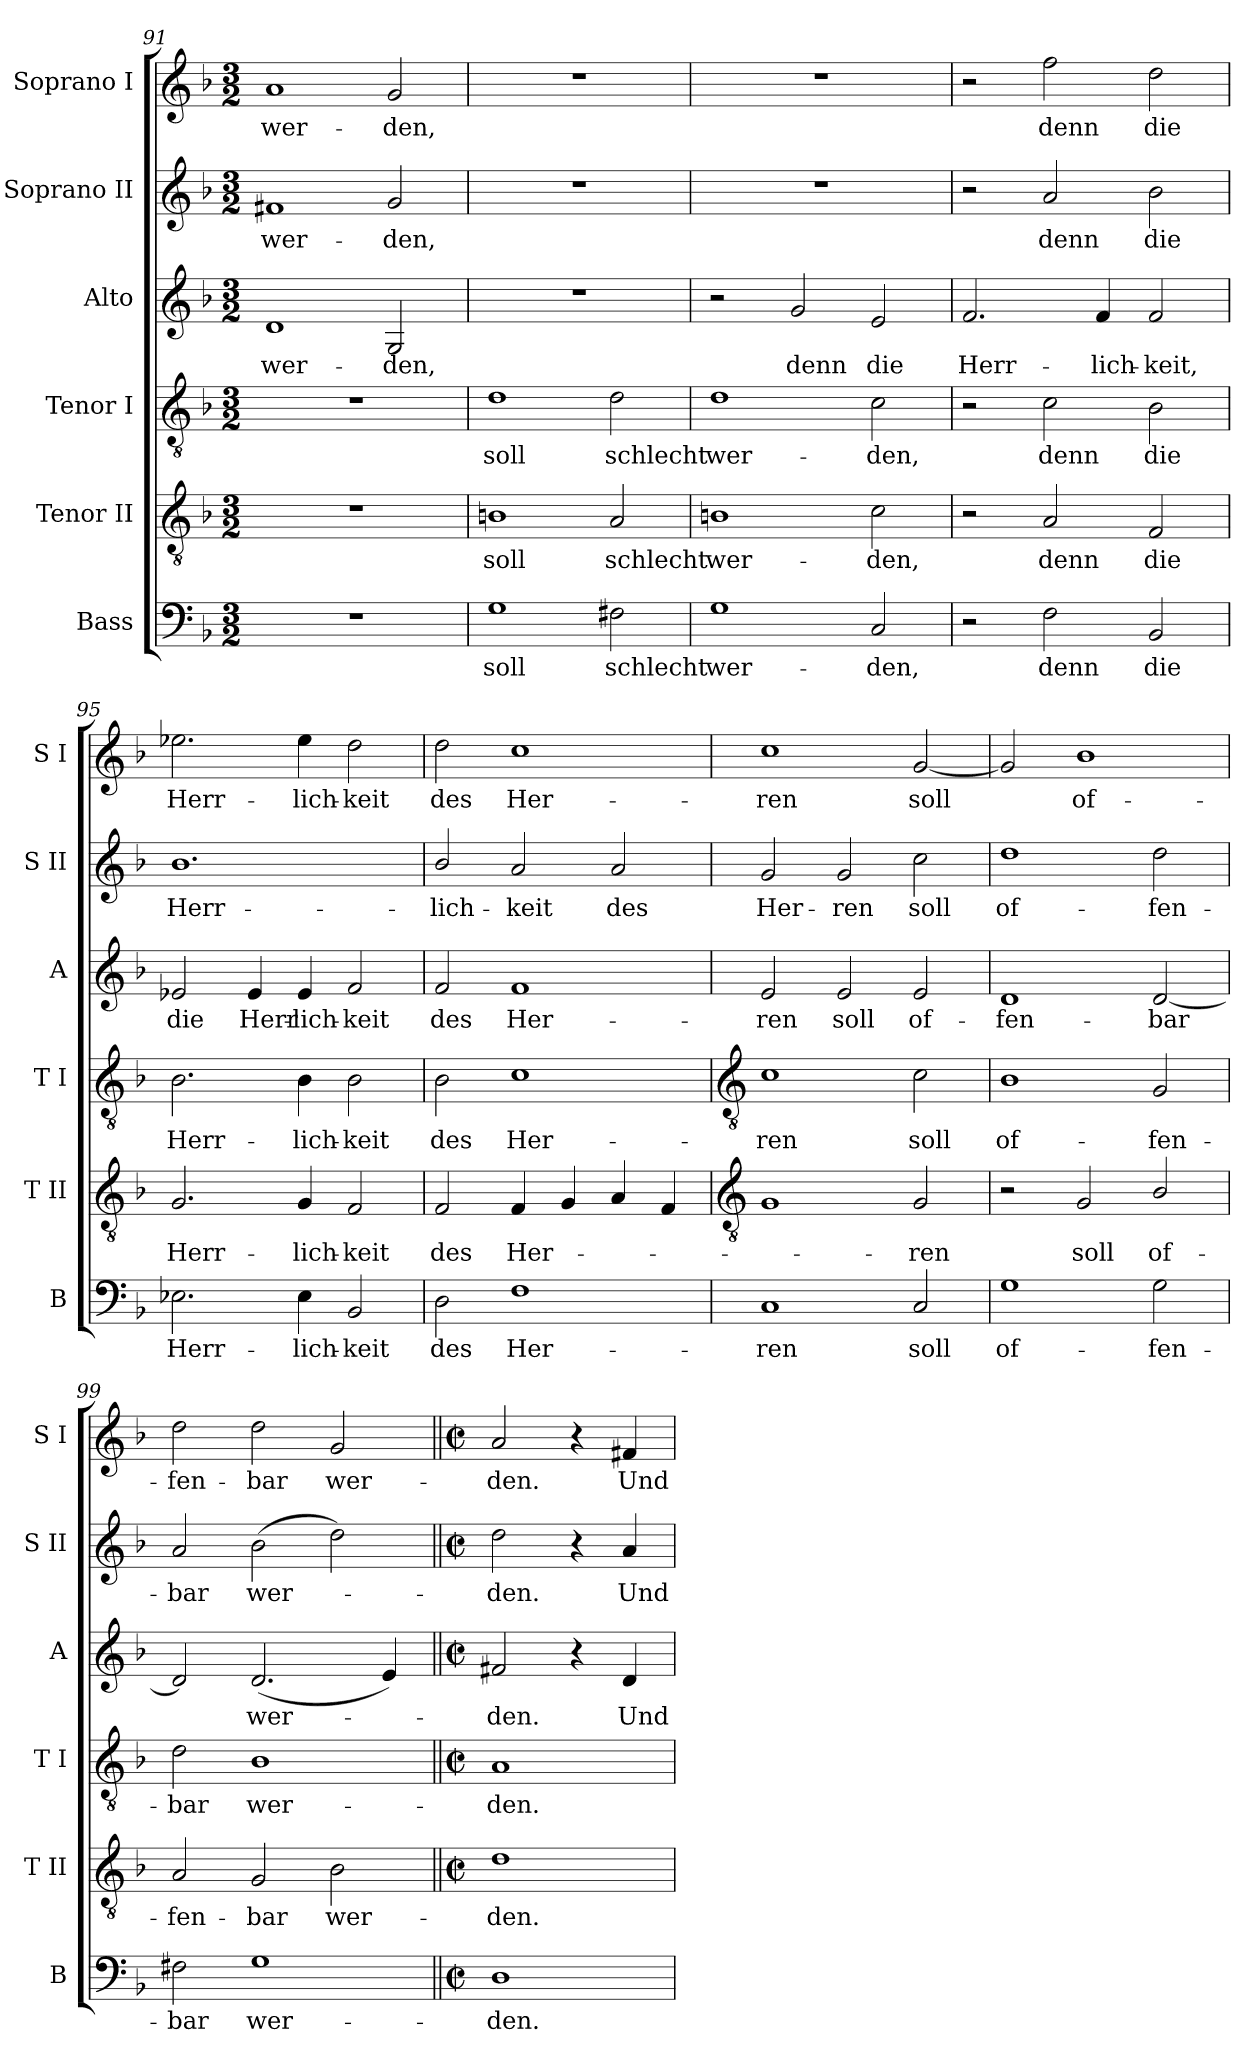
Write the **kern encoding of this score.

**kern	**text	**kern	**text	**kern	**text	**kern	**text	**kern	**text	**kern	**text
*part6	*part6	*part5	*part5	*part4	*part4	*part3	*part3	*part2	*part2	*part1	*part1
*staff6	*staff6	*staff5	*staff5	*staff4	*staff4	*staff3	*staff3	*staff2	*staff2	*staff1	*staff1
*I"Bass	*	*I"Tenor II	*	*I"Tenor I	*	*I"Alto	*	*I"Soprano II	*	*I"Soprano I	*
*I'B	*	*I'T II	*	*I'T I	*	*I'A	*	*I'S II	*	*I'S I	*
!!LO:LB:g=z
*clefF4	*	*clefGv2	*	*clefGv2	*	*clefG2	*	*clefG2	*	*clefG2	*
*k[b-]	*	*k[b-]	*	*k[b-]	*	*k[b-]	*	*k[b-]	*	*k[b-]	*
*F:	*	*F:	*	*F:	*	*F:	*	*F:	*	*F:	*
*M3/2	*	*M3/2	*	*M3/2	*	*M3/2	*	*M3/2	*	*M3/2	*
=91	=91	=91	=91	=91	=91	=91	=91	=91	=91	=91	=91
!LO:N:vis=1	!	!LO:N:vis=1	!	!LO:N:vis=1	!	!	!LO:LY:b	!	!LO:LY:b	!	!LO:LY:b
1.r	.	1.r	.	1.r	.	1d	wer-	1f#X	wer-	1a	wer-
!	!	!	!	!	!	!	!LO:LY:b	!	!LO:LY:b	!	!LO:LY:b
.	.	.	.	.	.	2G	-den,	2g	-den,	2g	-den,
=92	=92	=92	=92	=92	=92	=92	=92	=92	=92	=92	=92
!	!LO:LY:b	!	!LO:LY:b	!	!LO:LY:b	!LO:N:vis=1	!	!LO:N:vis=1	!	!LO:N:vis=1	!
1G	soll	1Bn	soll	1d	soll	1.r	.	1.r	.	1.r	.
!	!LO:LY:b	!	!LO:LY:b	!	!LO:LY:b	!	!	!	!	!	!
2F#X	schlecht	2A	schlecht	2d	schlecht	.	.	.	.	.	.
=93	=93	=93	=93	=93	=93	=93	=93	=93	=93	=93	=93
!	!LO:LY:b	!	!LO:LY:b	!	!LO:LY:b	!	!	!LO:N:vis=1	!	!LO:N:vis=1	!
1G	wer-	1Bn	wer-	1d	wer-	2r	.	1.r	.	1.r	.
!	!	!	!	!	!	!	!LO:LY:b	!	!	!	!
.	.	.	.	.	.	2g	denn	.	.	.	.
!	!LO:LY:b	!	!LO:LY:b	!	!LO:LY:b	!	!LO:LY:b	!	!	!	!
2C	-den,	2c	-den,	2c	-den,	2e	die	.	.	.	.
=94	=94	=94	=94	=94	=94	=94	=94	=94	=94	=94	=94
!	!	!	!	!	!	!	!LO:LY:b	!	!	!	!
2r	.	2r	.	2r	.	2.f	Herr-	2r	.	2r	.
!	!LO:LY:b	!	!LO:LY:b	!	!LO:LY:b	!	!	!	!LO:LY:b	!	!LO:LY:b
2F	denn	2A	denn	2c	denn	.	.	2a	denn	2ff	denn
!	!	!	!	!	!	!	!LO:LY:b	!	!	!	!
.	.	.	.	.	.	4f	-lich-	.	.	.	.
!	!LO:LY:b	!	!LO:LY:b	!	!LO:LY:b	!	!LO:LY:b	!	!LO:LY:b	!	!LO:LY:b
2BB-	die	2F	die	2B-	die	2f	-keit,	2b-	die	2dd	die
=95	=95	=95	=95	=95	=95	=95	=95	=95	=95	=95	=95
!	!LO:LY:b	!	!LO:LY:b	!	!LO:LY:b	!	!LO:LY:b	!	!LO:LY:b	!	!LO:LY:b
2.E-X	Herr-	2.G	Herr-	2.B-	Herr-	2e-X	die	1.b-	Herr-	2.ee-X	Herr-
!	!	!	!	!	!	!	!LO:LY:b	!	!	!	!
.	.	.	.	.	.	4e-	Herr-	.	.	.	.
!	!LO:LY:b	!	!LO:LY:b	!	!LO:LY:b	!	!LO:LY:b	!	!	!	!LO:LY:b
4E-	-lich-	4G	-lich-	4B-	-lich-	4e-	-lich-	.	.	4ee-	-lich-
!	!LO:LY:b	!	!LO:LY:b	!	!LO:LY:b	!	!LO:LY:b	!	!	!	!LO:LY:b
2BB-	-keit	2F	-keit	2B-	-keit	2f	-keit	.	.	2dd	-keit
=96	=96	=96	=96	=96	=96	=96	=96	=96	=96	=96	=96
!	!LO:LY:b	!	!LO:LY:b	!	!LO:LY:b	!	!LO:LY:b	!	!LO:LY:b	!	!LO:LY:b
2D	des	2F	des	2B-	des	2f	des	2b-/	-lich-	2dd	des
!	!LO:LY:b	!	!LO:LY:b	!	!LO:LY:b	!	!LO:LY:b	!	!LO:LY:b	!	!LO:LY:b
1F	Her-	4F	Her-	1c	Her-	1f	Her-	2a	-keit	1cc	Her-
.	.	4G	.	.	.	.	.	.	.	.	.
!	!	!	!	!	!	!	!	!	!LO:LY:b	!	!
.	.	4A	.	.	.	.	.	2a	des	.	.
.	.	4F	.	.	.	.	.	.	.	.	.
!!LO:LB:g=z
=97	=97	=97	=97	=97	=97	=97	=97	=97	=97	=97	=97
*	*	*clefGv2	*	*clefGv2	*	*	*	*	*	*	*
!	!LO:LY:b	!	!	!	!LO:LY:b	!	!LO:LY:b	!	!LO:LY:b	!	!LO:LY:b
1C	-ren	1G	.	1c	-ren	2e	-ren	2g	Her-	1cc	-ren
!	!	!	!	!	!	!	!LO:LY:b	!	!LO:LY:b	!	!
.	.	.	.	.	.	2e	soll	2g	-ren	.	.
!	!LO:LY:b	!	!LO:LY:b	!	!LO:LY:b	!	!LO:LY:b	!	!LO:LY:b	!	!LO:LY:b
2C	soll	2G	ren	2c	soll	2e	of-	2cc	soll	[2g	soll
=98	=98	=98	=98	=98	=98	=98	=98	=98	=98	=98	=98
!	!LO:LY:b	!	!	!	!LO:LY:b	!	!LO:LY:b	!	!LO:LY:b	!	!
1G	of-	2r	.	1B-	of-	1d	-fen-	1dd	of-	2g]	.
!	!	!	!LO:LY:b	!	!	!	!	!	!	!	!LO:LY:b
.	.	2G	soll	.	.	.	.	.	.	1b-	of-
!	!LO:LY:b	!	!LO:LY:b	!	!LO:LY:b	!	!LO:LY:b	!	!LO:LY:b	!	!
2G	-fen-	2B-/	of-	2G	-fen-	[2d	-bar	2dd	-fen-	.	.
=99	=99	=99	=99	=99	=99	=99	=99	=99	=99	=99	=99
!	!LO:LY:b	!	!LO:LY:b	!	!LO:LY:b	!	!	!	!LO:LY:b	!	!LO:LY:b
2F#X	-bar	2A	-fen-	2d	-bar	2d]	.	2a	-bar	2dd	-fen-
!	!LO:LY:b	!	!LO:LY:b	!	!LO:LY:b	!	!LO:LY:b	!	!LO:LY:b	!	!LO:LY:b
1G	wer-	2G	-bar	1B-	wer-	(<2.d	wer-	(>2b-	wer-	2dd	-bar
!	!	!	!LO:LY:b	!	!	!	!	!	!	!	!LO:LY:b
.	.	2B-	wer-	.	.	.	.	2dd)	.	2g	wer-
.	.	.	.	.	.	4e)	.	.	.	.	.
=100||	=100||	=100||	=100||	=100||	=100||	=100||	=100||	=100||	=100||	=100||	=100||
*M2/2	*	*M2/2	*	*M2/2	*	*M2/2	*	*M2/2	*	*M2/2	*
*met(c|)	*	*met(c|)	*	*met(c|)	*	*met(c|)	*	*met(c|)	*	*met(c|)	*
!	!LO:LY:b	!	!LO:LY:b	!	!LO:LY:b	!	!LO:LY:b	!	!LO:LY:b	!	!LO:LY:b
1D	-den.	1d	-den.	1A	-den.	2f#X	den.	2dd	den.	2a	-den.
.	.	.	.	.	.	4r	.	4r	.	4r	.
!	!	!	!	!	!	!	!LO:LY:b	!	!LO:LY:b	!	!LO:LY:b
.	.	.	.	.	.	4d	Und	4a	Und	4f#X	Und
=	=	=	=	=	=	=	=	=	=	=	=
*-	*-	*-	*-	*-	*-	*-	*-	*-	*-	*-	*-
